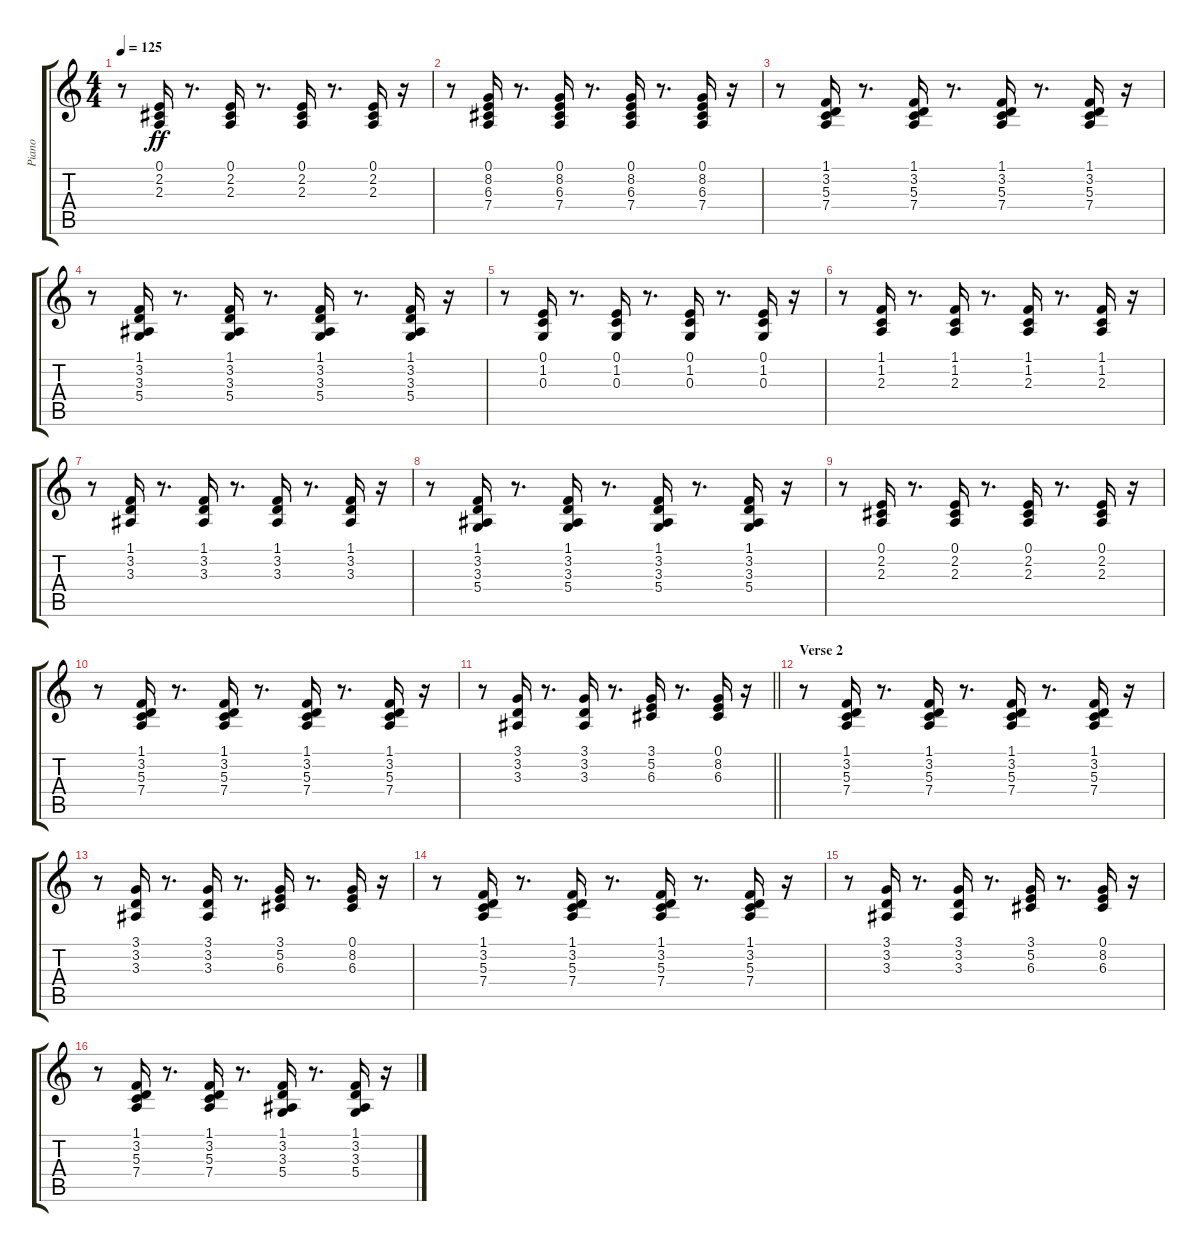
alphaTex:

\track ("Piano" "Piano") {instrument brightacousticpiano}
\staff {score tabs}
\tuning (E4 B3 G3 D3 A2 E2) {hide}
\ts (4 4)
\tempo 125
\clef g2
\ks c
r.8{dy ff} (0.1 2.2 2.3).16 r.8{d} (0.1 2.2 2.3).16 r.8{d} (0.1 2.2 2.3).16 r.8{d} (0.1 2.2 2.3).16 r.16 |
r.8 (0.1 8.2 6.3 7.4).16 r.8{d} (0.1 8.2 6.3 7.4).16 r.8{d} (0.1 8.2 6.3 7.4).16 r.8{d} (0.1 8.2 6.3 7.4).16 r.16 |
r.8 (1.1 3.2 5.3 7.4).16 r.8{d} (1.1 3.2 5.3 7.4).16 r.8{d} (1.1 3.2 5.3 7.4).16 r.8{d} (1.1 3.2 5.3 7.4).16 r.16 |
r.8 (1.1 3.2 3.3 5.4).16 r.8{d} (1.1 3.2 3.3 5.4).16 r.8{d} (1.1 3.2 3.3 5.4).16 r.8{d} (1.1 3.2 3.3 5.4).16 r.16 |
r.8 (0.1 1.2 0.3).16 r.8{d} (0.1 1.2 0.3).16 r.8{d} (0.1 1.2 0.3).16 r.8{d} (0.1 1.2 0.3).16 r.16 |
r.8 (1.1 1.2 2.3).16 r.8{d} (1.1 1.2 2.3).16 r.8{d} (1.1 1.2 2.3).16 r.8{d} (1.1 1.2 2.3).16 r.16 |
r.8 (1.1 3.2 3.3).16 r.8{d} (1.1 3.2 3.3).16 r.8{d} (1.1 3.2 3.3).16 r.8{d} (1.1 3.2 3.3).16 r.16 |
r.8 (1.1 3.2 3.3 5.4).16 r.8{d} (1.1 3.2 3.3 5.4).16 r.8{d} (1.1 3.2 3.3 5.4).16 r.8{d} (1.1 3.2 3.3 5.4).16 r.16 |
r.8 (0.1 2.2 2.3).16 r.8{d} (0.1 2.2 2.3).16 r.8{d} (0.1 2.2 2.3).16 r.8{d} (0.1 2.2 2.3).16 r.16 |
r.8 (1.1 3.2 5.3 7.4).16 r.8{d} (1.1 3.2 5.3 7.4).16 r.8{d} (1.1 3.2 5.3 7.4).16 r.8{d} (1.1 3.2 5.3 7.4).16 r.16 |
\barLineRight lightlight
r.8 (3.1 3.2 3.3).16 r.8{d} (3.1 3.2 3.3).16 r.8{d} (3.1 5.2 6.3).16 r.8{d} (0.1 8.2 6.3).16 r.16 |
\section ("" "Verse 2")
r.8 (1.1 3.2 5.3 7.4).16 r.8{d} (1.1 3.2 5.3 7.4).16 r.8{d} (1.1 3.2 5.3 7.4).16 r.8{d} (1.1 3.2 5.3 7.4).16 r.16 |
r.8 (3.1 3.2 3.3).16 r.8{d} (3.1 3.2 3.3).16 r.8{d} (3.1 5.2 6.3).16 r.8{d} (0.1 8.2 6.3).16 r.16 |
r.8 (1.1 3.2 5.3 7.4).16 r.8{d} (1.1 3.2 5.3 7.4).16 r.8{d} (1.1 3.2 5.3 7.4).16 r.8{d} (1.1 3.2 5.3 7.4).16 r.16 |
r.8 (3.1 3.2 3.3).16 r.8{d} (3.1 3.2 3.3).16 r.8{d} (3.1 5.2 6.3).16 r.8{d} (0.1 8.2 6.3).16 r.16 |
r.8 (1.1 3.2 5.3 7.4).16 r.8{d} (1.1 3.2 5.3 7.4).16 r.8{d} (1.1 3.2 3.3 5.4).16 r.8{d} (1.1 3.2 3.3 5.4).16 r.16
